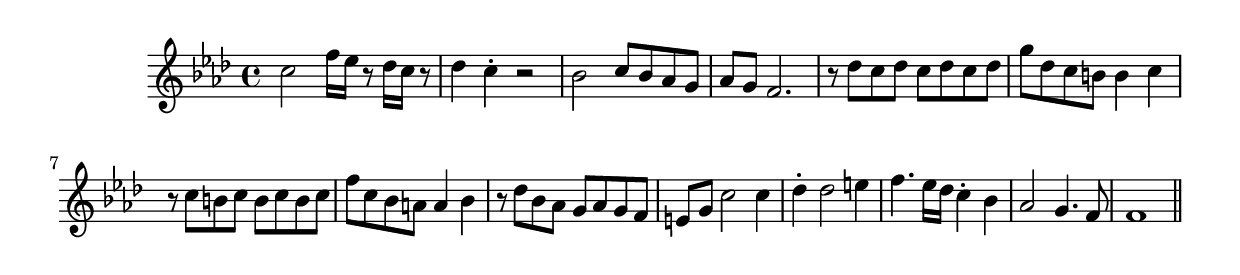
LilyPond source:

\version "2.14.0"
%{\header {
  title = "tune from Stabat Mater"
  composer = "Pergolesi"
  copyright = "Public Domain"
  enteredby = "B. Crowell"
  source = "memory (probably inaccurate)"
}%}
\score{{\key f \minor
    \time 4/4
    %{\tempo 4=96
    %}\relative c'' {
c2 f16 es r8 des16 c r8 | des4 c-. r2 | bes2 c8 bes as g | as8 g f2. |
r8 des' c des c des c des | g des c b b4 c | r8 c b c b c b c | f c bes a a4 bes |
r8 des bes as g as g f | e g c2 c4 | des4-. des2 e4 | f4. es16 des c4-. bes | as2 g4. f8 | f1
\bar "||"
}
}}